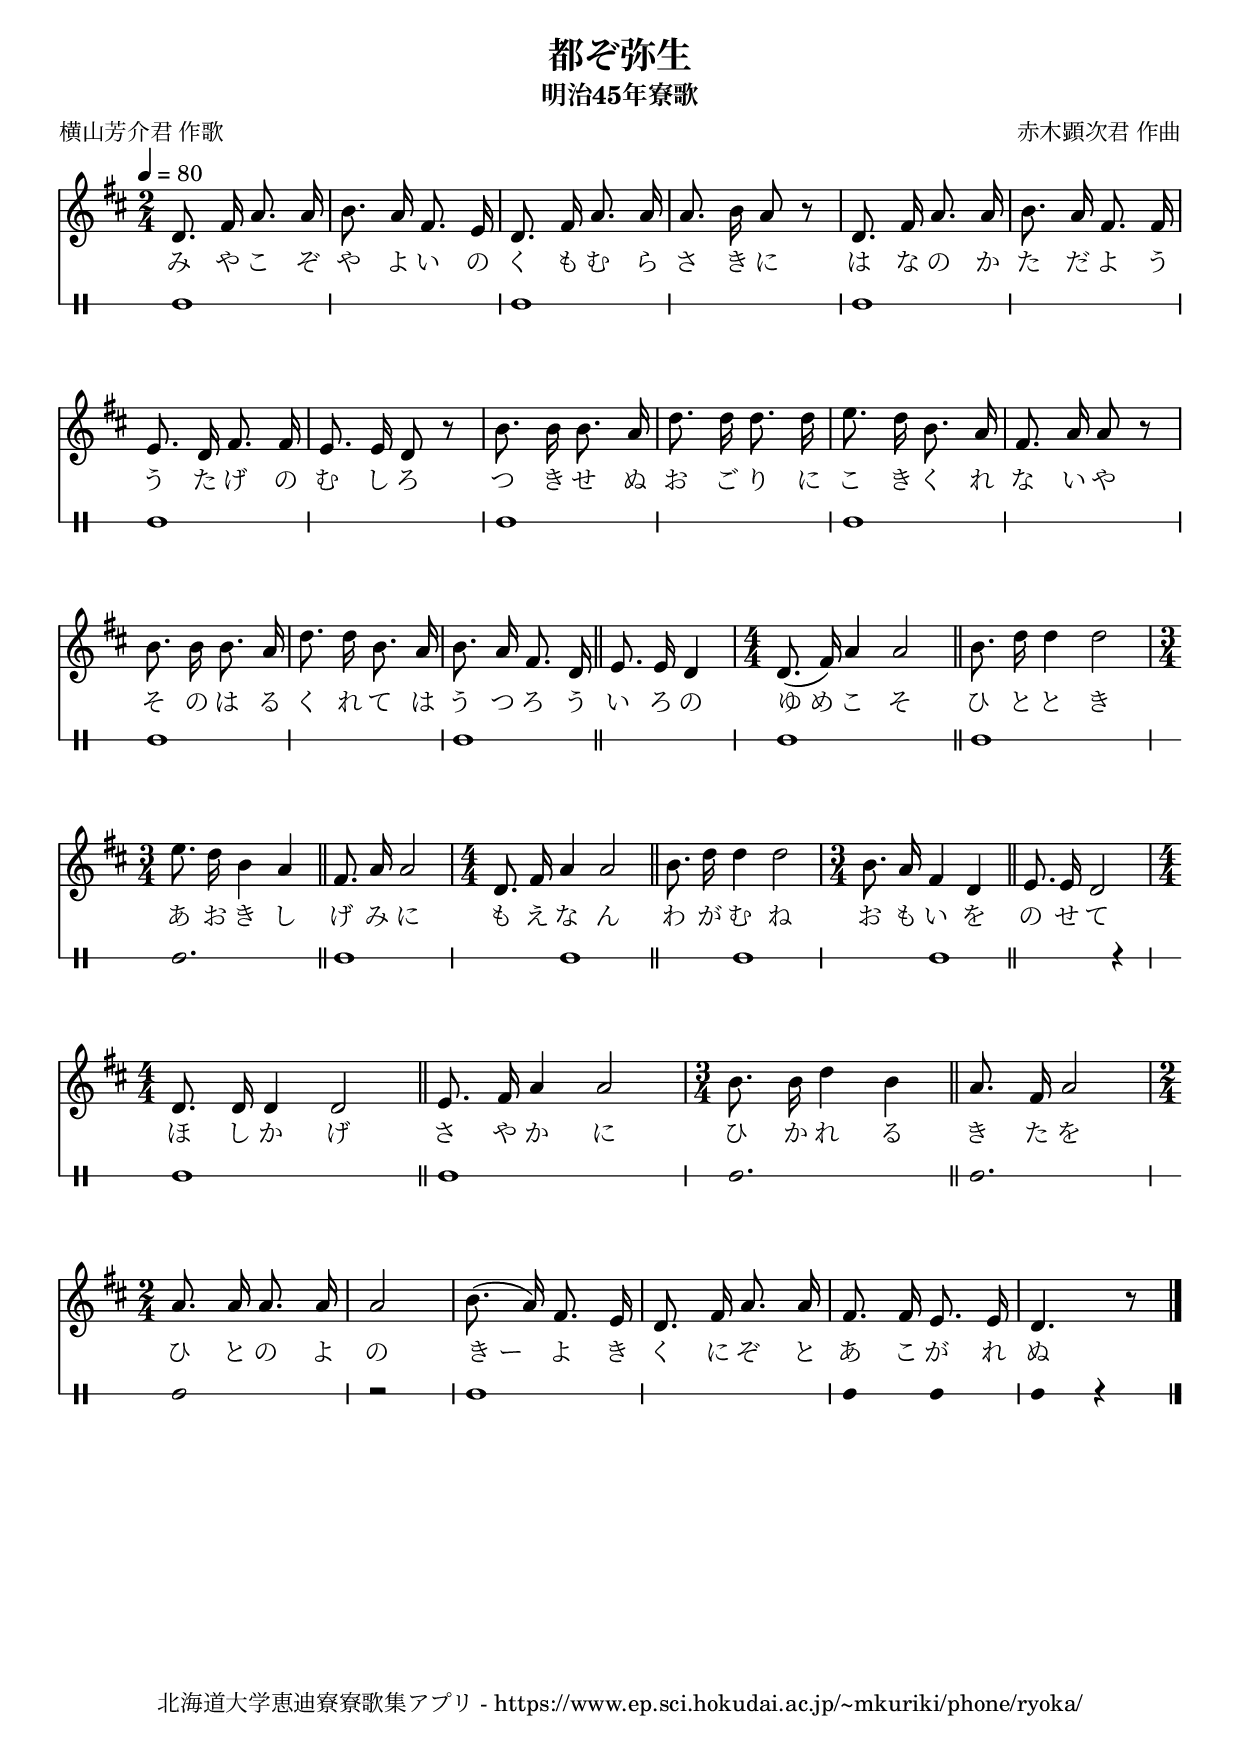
\version "2.18.2"

\paper {indent = 0}

\header {
  title = "都ぞ弥生"
  subtitle = "明治45年寮歌"
  composer = "赤木顕次君 作曲"
  poet = "横山芳介君 作歌"
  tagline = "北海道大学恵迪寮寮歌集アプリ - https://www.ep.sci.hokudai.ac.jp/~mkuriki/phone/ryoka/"
}


melody = \relative c'{
  \tempo 4 = 80
  \autoBeamOff
  \numericTimeSignature
  \override BreathingSign.text = \markup { \musicglyph #"scripts.upedaltoe" } % ブレスの記号指定
  \key d \major 
  \time 2/4 
  d8. fis16 a8. a16 |
  b8. a16 fis8. e16 |
  d8. fis16 a8. a16 |
  a8. b16 a8 r |
  d,8. fis16 a8. a16 | 
  b8. a16 fis8. fis16 | 
  e8. d16 fis8. fis16 |
  e8. e16 d8 r | % 8
  b'8. b16 b8. a16 | 
  d8. d16 d8. d16 | 
  e8. d16 b8. a16 |
  fis8. a16 a8 r |
  b8. b16 b8. a16 |
  d8. d16 b8. a16 | 
  b8. a16 fis8. d16 \bar "||" | 
  e8. e16 d4 | 
  \time 4/4 
  d8.( fis16) a4 a2 \bar "||" |
  b8. d16 d4 d2 | 
  \time 3/4 
  e8. d16 b4 a \bar "||" | 
  fis8. a16 a2 | 
  %bartimesig: 
  \time 4/4 
  d,8. fis16 a4 a2 \bar "||" | 
  b8. d16 d4 d2 | 
  \time 3/4 
  b8. a16 fis4 d \bar "||" | 
  e8. e16 d2 | 
  \time 4/4 
  d8. d16 d4 d2 \bar "||" | 
  e8. fis16 a4 a2 | 
  %bartimesig: 
  \time 3/4 
  b8. b16 d4 b \bar "||" | 
  a8. fis16 a2      | % 28
  %bartimesig: 
  \time 2/4 
  a8. a16 a8. a16      | % 29
  a2 | 
  b8.( a16) fis8. e16 | 
  d8. fis16 a8. a16 | 
  fis8. fis16 e8. e16 |
  d4. r8 \bar "|." 
}


text = \lyricmode {
  み や こ ぞ | 
  や よ い の | 
  く も む ら | 
  さ き に | 
  は な の か | 
  た だ よ う | 
  う た げ の | 
  む し ろ | 
  つ き せ ぬ | 
  お ご り に | 
  こ き く れ | 
  な い や | 
  そ の は る | 
  く れ て は | 
  う つ ろ う | 
  い ろ の | 
  ゆ_め こ そ | 
  ひ と と き | 
  あ お き し | 
  げ み に | 
  も え な ん | 
  わ が む ね | 
  お も い を | 
  の せ て | 
  ほ し か げ | 
  さ や か に | 
  ひ か れ る | 
  き た を | 
  ひ と の よ | 
  の | 
  き_ー よ き | 
  く に ぞ と | 
  あ こ が れ | 
  ぬ 
}

harmony = \chordmode {
}

drum = \drummode{
  bd1 bd bd 
  bd bd 
  bd bd 
  bd bd 
  bd bd2. bd1 bd
  bd bd r4 bd1 bd
  bd2. bd
  bd2 r bd1 
  bd4 bd bd r
}


\score {
  <<
    % ギターコード
    %{
    \new ChordNames \with {midiInstrument = #"acoustic guitar (nylon)"}{
      \set chordChanges = ##t
      \harmony
    }
    %}
    
    % メロディーライン
    \new Voice = "one"{\melody}
    % 歌詞
    \new Lyrics \lyricsto "one" \text
    % 太鼓
     \new DrumStaff \with{
      \remove "Time_signature_engraver"
      drumStyleTable = #percussion-style
      \override StaffSymbol.line-count = #1
      \hide Stem
    }
    \drum
  >>
  
\midi {}
\layout {
  \context {
    \Score
    \remove "Bar_number_engraver"
  }
}

}
